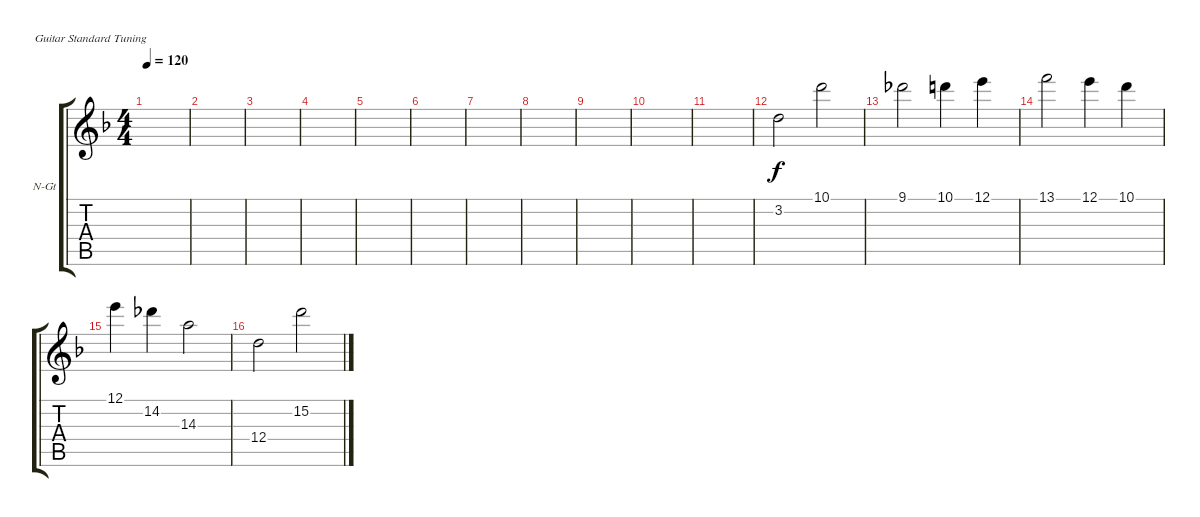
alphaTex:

\defaultSystemsLayout 4
\bracketExtendMode groupsimilarinstruments
\firstSystemTrackNameOrientation horizontal
\otherSystemsTrackNameOrientation horizontal
\track ("Nylon Guitar" "N-Gt") {instrument acousticguitarnylon}
\staff {score tabs}
\tuning (E4 B3 G3 D3 A2 E2)
\ts (4 4)
\ac
\tempo 120
\clef g2
\ks dminor
|
|
|
|
|
|
|
|
|
|
|
3.2.2 10.1.2 |
9.1.2 10.1.4 12.1.4 |
13.1.2 12.1.4 10.1.4 |
12.1.4 14.2.4 14.3.2 |
12.4.2 15.2.2
